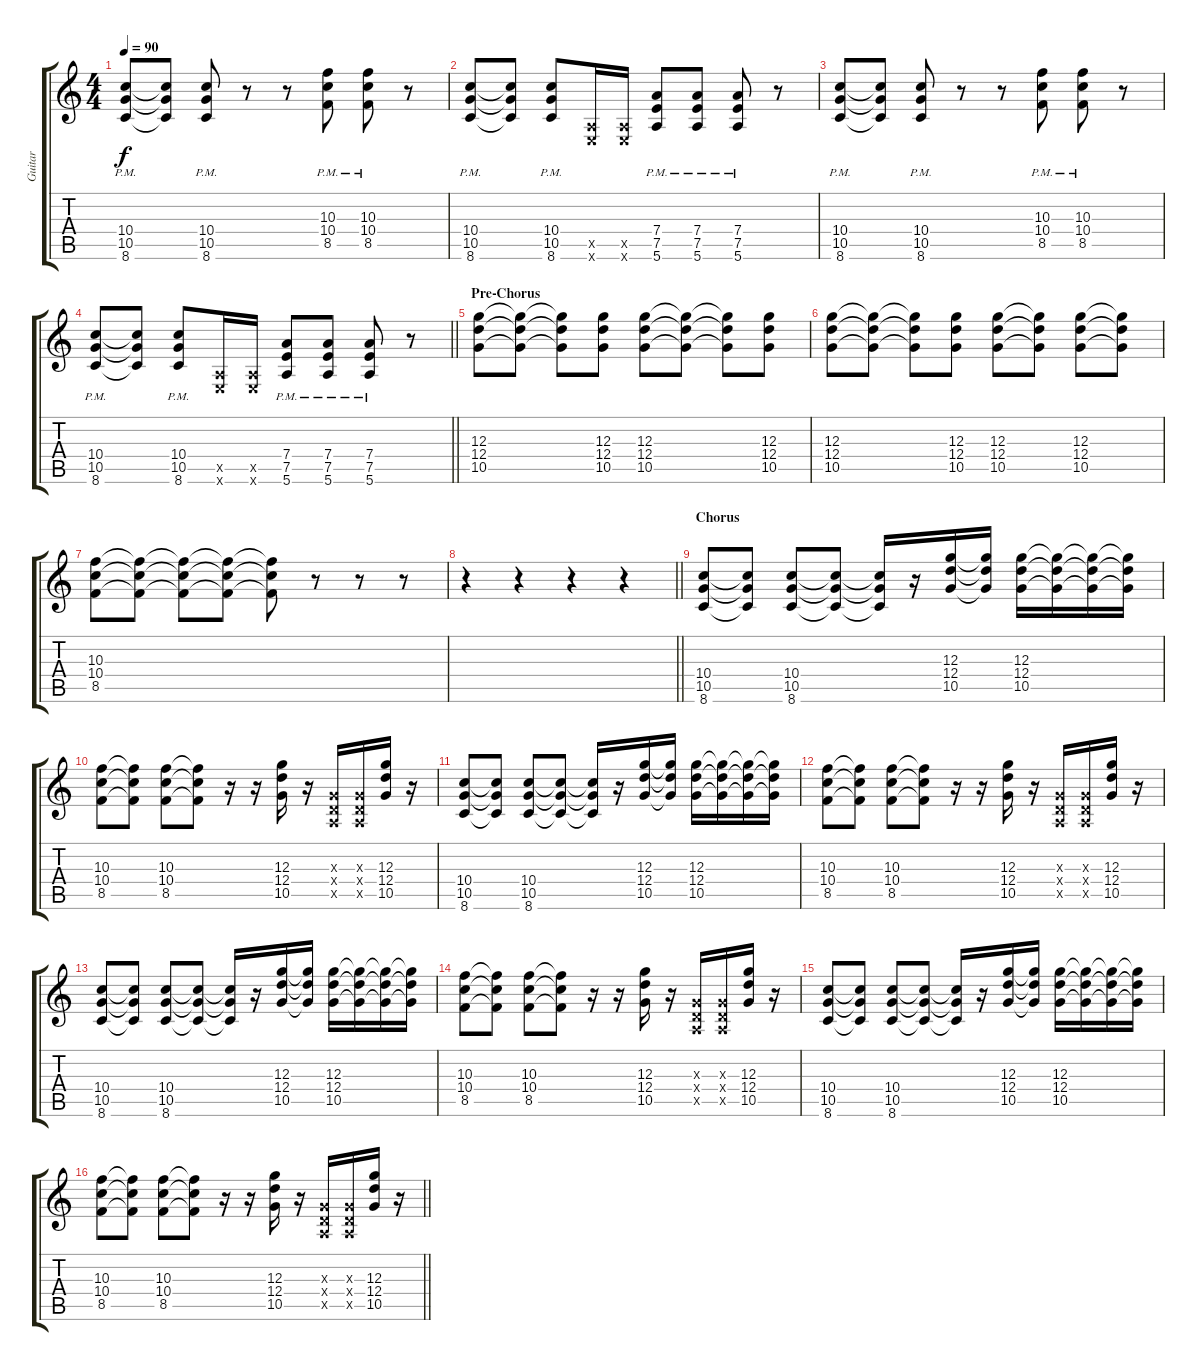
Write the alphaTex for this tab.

\track ("Guitar" "Guitar") {instrument overdrivenguitar}
\staff {score tabs}
\tuning (E4 B3 G3 D3 A2 E2) {hide}
\ts (4 4)
\tempo 90
\clef g2
\ks c
(10.4{pm} 10.5{pm} 8.6{pm}).8{dy f} (10.4{t} 10.5{t} 8.6{t}).8 (10.4{pm} 10.5{pm} 8.6{pm}).8 r.8 r.8 (10.3{pm} 10.4{pm} 8.5{pm}).8 (10.3{pm} 10.4{pm} 8.5{pm}).8 r.8 |
(10.4{pm} 10.5{pm} 8.6{pm}).8 (10.4{t} 10.5{t} 8.6{t}).8 (10.4{pm} 10.5{pm} 8.6{pm}).8 (0.5{x} 0.6{x}).16 (0.5{x} 0.6{x}).16 (7.4{pm} 7.5{pm} 5.6{pm}).8 (7.4{pm} 7.5{pm} 5.6{pm}).8 (7.4{pm} 7.5{pm} 5.6{pm}).8 r.8 |
(10.4{pm} 10.5{pm} 8.6{pm}).8 (10.4{t} 10.5{t} 8.6{t}).8 (10.4{pm} 10.5{pm} 8.6{pm}).8 r.8 r.8 (10.3{pm} 10.4{pm} 8.5{pm}).8 (10.3{pm} 10.4{pm} 8.5{pm}).8 r.8 |
\barLineRight lightlight
(10.4{pm} 10.5{pm} 8.6{pm}).8 (10.4{t} 10.5{t} 8.6{t}).8 (10.4{pm} 10.5{pm} 8.6{pm}).8 (0.5{x} 0.6{x}).16 (0.5{x} 0.6{x}).16 (7.4{pm} 7.5{pm} 5.6{pm}).8 (7.4{pm} 7.5{pm} 5.6{pm}).8 (7.4{pm} 7.5{pm} 5.6{pm}).8 r.8 |
\section ("" "Pre-Chorus")
(12.3 12.4 10.5).8 (12.3{t} 12.4{t} 10.5{t}).8 (12.3{t} 12.4{t} 10.5{t}).8 (12.3 12.4 10.5).8 (12.3 12.4 10.5).8 (12.3{t} 12.4{t} 10.5{t}).8 (12.3{t} 12.4{t} 10.5{t}).8 (12.3 12.4 10.5).8 |
(12.3 12.4 10.5).8 (12.3{t} 12.4{t} 10.5{t}).8 (12.3{t} 12.4{t} 10.5{t}).8 (12.3 12.4 10.5).8 (12.3 12.4 10.5).8 (12.3{t} 12.4{t} 10.5{t}).8 (12.3 12.4 10.5).8 (12.3{t} 12.4{t} 10.5{t}).8 |
(10.3 10.4 8.5).8 (10.3{t} 10.4{t} 8.5{t}).8 (10.3{t} 10.4{t} 8.5{t}).8 (10.3{t} 10.4{t} 8.5{t}).8 (10.3{t} 10.4{t} 8.5{t}).8 r.8 r.8 r.8 |
\barLineRight lightlight
r.4 r.4 r.4 r.4 |
\section ("" "Chorus")
(10.4 10.5 8.6).8 (10.4{t} 10.5{t} 8.6{t}).8 (10.4 10.5 8.6).8 (10.4{t} 10.5{t} 8.6{t}).8 (10.4{t} 10.5{t} 8.6{t}).16 r.16 (12.3 12.4 10.5).16 (12.3{t} 12.4{t} 10.5{t}).16 (12.3 12.4 10.5).16 (12.3{t} 12.4{t} 10.5{t}).16 (12.3{t} 12.4{t} 10.5{t}).16 (12.3{t} 12.4{t} 10.5{t}).16 |
(10.3 10.4 8.5).8 (10.3{t} 10.4{t} 8.5{t}).8 (10.3 10.4 8.5).8 (10.3{t} 10.4{t} 8.5{t}).8 r.16 r.16 (12.3 12.4 10.5).16 r.16 (0.3{x} 0.4{x} 0.5{x}).16 (0.3{x} 0.4{x} 0.5{x}).16 (12.3 12.4 10.5).16 r.16 |
(10.4 10.5 8.6).8 (10.4{t} 10.5{t} 8.6{t}).8 (10.4 10.5 8.6).8 (10.4{t} 10.5{t} 8.6{t}).8 (10.4{t} 10.5{t} 8.6{t}).16 r.16 (12.3 12.4 10.5).16 (12.3{t} 12.4{t} 10.5{t}).16 (12.3 12.4 10.5).16 (12.3{t} 12.4{t} 10.5{t}).16 (12.3{t} 12.4{t} 10.5{t}).16 (12.3{t} 12.4{t} 10.5{t}).16 |
(10.3 10.4 8.5).8 (10.3{t} 10.4{t} 8.5{t}).8 (10.3 10.4 8.5).8 (10.3{t} 10.4{t} 8.5{t}).8 r.16 r.16 (12.3 12.4 10.5).16 r.16 (0.3{x} 0.4{x} 0.5{x}).16 (0.3{x} 0.4{x} 0.5{x}).16 (12.3 12.4 10.5).16 r.16 |
(10.4 10.5 8.6).8 (10.4{t} 10.5{t} 8.6{t}).8 (10.4 10.5 8.6).8 (10.4{t} 10.5{t} 8.6{t}).8 (10.4{t} 10.5{t} 8.6{t}).16 r.16 (12.3 12.4 10.5).16 (12.3{t} 12.4{t} 10.5{t}).16 (12.3 12.4 10.5).16 (12.3{t} 12.4{t} 10.5{t}).16 (12.3{t} 12.4{t} 10.5{t}).16 (12.3{t} 12.4{t} 10.5{t}).16 |
(10.3 10.4 8.5).8 (10.3{t} 10.4{t} 8.5{t}).8 (10.3 10.4 8.5).8 (10.3{t} 10.4{t} 8.5{t}).8 r.16 r.16 (12.3 12.4 10.5).16 r.16 (0.3{x} 0.4{x} 0.5{x}).16 (0.3{x} 0.4{x} 0.5{x}).16 (12.3 12.4 10.5).16 r.16 |
(10.4 10.5 8.6).8 (10.4{t} 10.5{t} 8.6{t}).8 (10.4 10.5 8.6).8 (10.4{t} 10.5{t} 8.6{t}).8 (10.4{t} 10.5{t} 8.6{t}).16 r.16 (12.3 12.4 10.5).16 (12.3{t} 12.4{t} 10.5{t}).16 (12.3 12.4 10.5).16 (12.3{t} 12.4{t} 10.5{t}).16 (12.3{t} 12.4{t} 10.5{t}).16 (12.3{t} 12.4{t} 10.5{t}).16 |
\barLineRight lightlight
(10.3 10.4 8.5).8 (10.3{t} 10.4{t} 8.5{t}).8 (10.3 10.4 8.5).8 (10.3{t} 10.4{t} 8.5{t}).8 r.16 r.16 (12.3 12.4 10.5).16 r.16 (0.3{x} 0.4{x} 0.5{x}).16 (0.3{x} 0.4{x} 0.5{x}).16 (12.3 12.4 10.5).16 r.16
